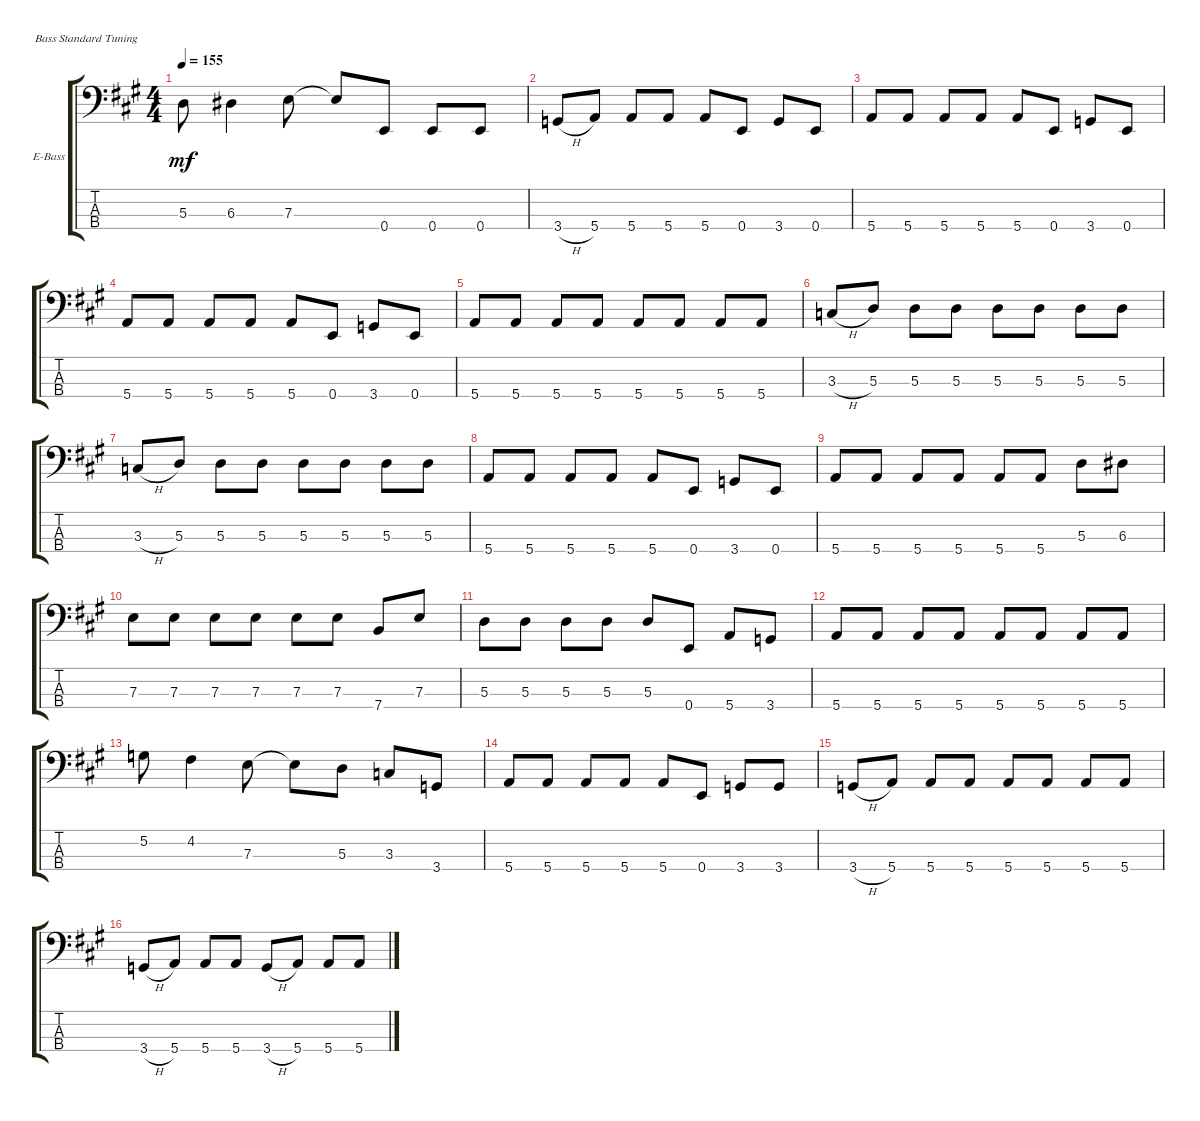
\defaultSystemsLayout 4
\bracketExtendMode groupsimilarinstruments
\firstSystemTrackNameOrientation horizontal
\otherSystemsTrackNameOrientation horizontal
\track ("John Paul Jones" "E-Bass") {instrument electricbassfinger}
\staff {score tabs}
\tuning (G2 D2 A1 E1)
\ts (4 4)
\tempo 155
\clef f4
\ks a
5.3{t}.8{dy mf} 6.3.4 7.3.8 7.3{t}.8 0.4.8 0.4.8 0.4.8 |
3.4{h}.8 5.4.8 5.4.8 5.4.8 5.4.8 0.4.8 3.4.8 0.4.8 |
5.4.8 5.4.8 5.4.8 5.4.8 5.4.8 0.4.8 3.4.8 0.4.8 |
5.4.8 5.4.8 5.4.8 5.4.8 5.4.8 0.4.8 3.4.8 0.4.8 |
5.4.8 5.4.8 5.4.8 5.4.8 5.4.8 5.4.8 5.4.8 5.4.8 |
3.3{h}.8 5.3.8 5.3.8 5.3.8 5.3.8 5.3.8 5.3.8 5.3.8 |
3.3{h}.8 5.3.8 5.3.8 5.3.8 5.3.8 5.3.8 5.3.8 5.3.8 |
5.4.8 5.4.8 5.4.8 5.4.8 5.4.8 0.4.8 3.4.8 0.4.8 |
5.4.8 5.4.8 5.4.8 5.4.8 5.4.8 5.4.8 5.3.8 6.3.8 |
7.3.8 7.3.8 7.3.8 7.3.8 7.3.8 7.3.8 7.4.8 7.3.8 |
5.3.8 5.3.8 5.3.8 5.3.8 5.3.8 0.4.8 5.4.8 3.4.8 |
5.4.8 5.4.8 5.4.8 5.4.8 5.4.8 5.4.8 5.4.8 5.4.8 |
5.2.8 4.2.4 7.3.8 7.3{t}.8 5.3.8 3.3.8 3.4.8 |
5.4.8 5.4.8 5.4.8 5.4.8 5.4.8 0.4.8 3.4.8 3.4.8 |
3.4{h}.8 5.4.8 5.4.8 5.4.8 5.4.8 5.4.8 5.4.8 5.4.8 |
3.4{h}.8 5.4.8 5.4.8 5.4.8 3.4{h}.8 5.4.8 5.4.8 5.4.8
